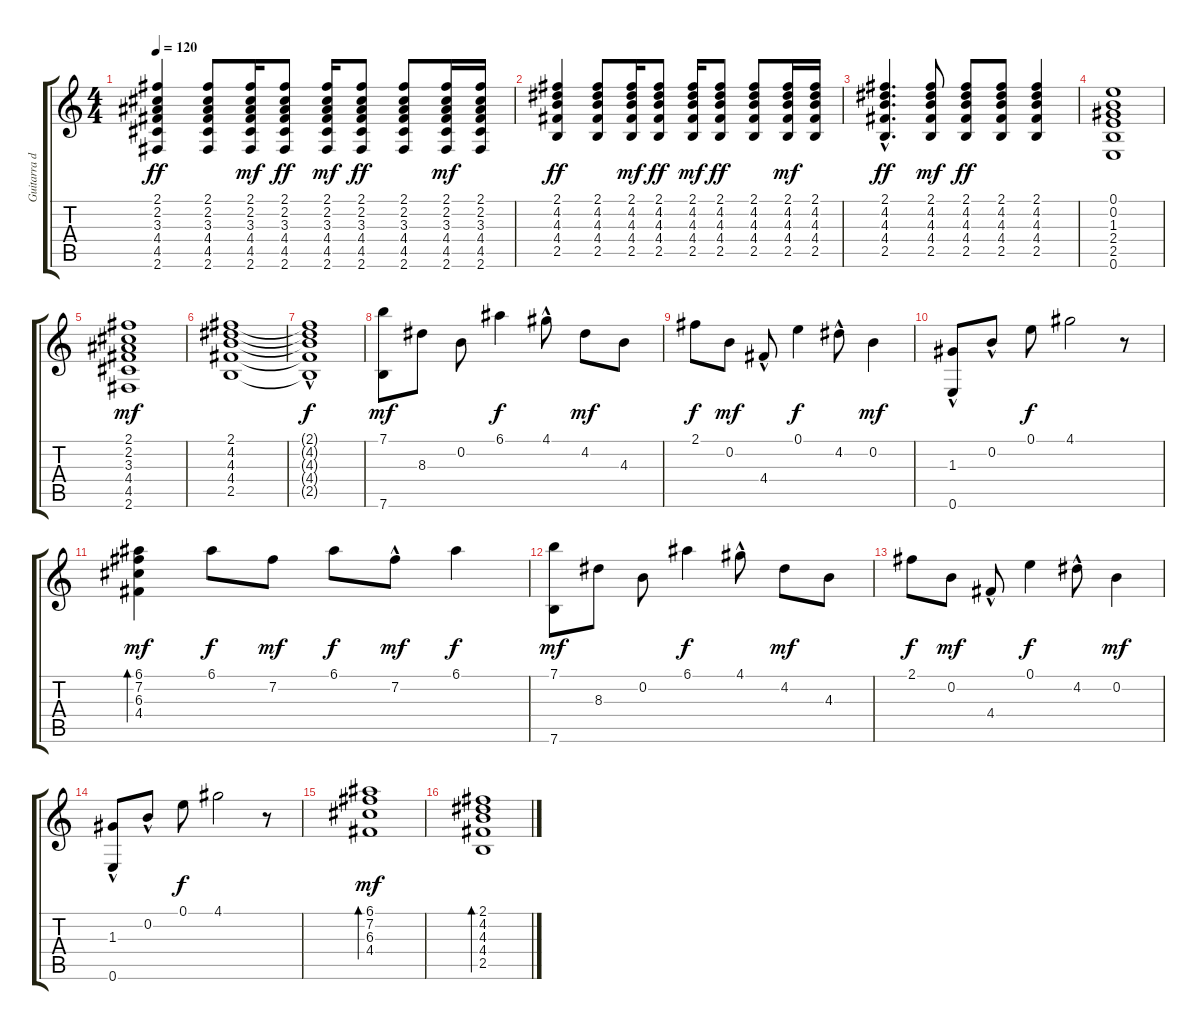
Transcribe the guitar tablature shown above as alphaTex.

\track ("Guitarra de Apoyo" "Guitarra d") {instrument acousticguitarsteel}
\staff {score tabs}
\tuning (E4 B3 G3 D3 A2 E2) {hide}
\ts (4 4)
\tempo 120
\clef g2
\ks c
(2.1 2.2 3.3 4.4 4.5 2.6).4{dy ff} (2.1 2.2 3.3 4.4 4.5 2.6).8 (2.1 2.2 3.3 4.4 4.5 2.6).16{dy mf} (2.1 2.2 3.3 4.4 4.5 2.6).8{dy ff} (2.1 2.2 3.3 4.4 4.5 2.6).16{dy mf} (2.1 2.2 3.3 4.4 4.5 2.6).8{dy ff} (2.1 2.2 3.3 4.4 4.5 2.6).8 (2.1 2.2 3.3 4.4 4.5 2.6).16{dy mf} (2.1 2.2 3.3 4.4 4.5 2.6).16 |
(2.1 4.2 4.3 4.4 2.5).4{dy ff} (2.1 4.2 4.3 4.4 2.5).8 (2.1 4.2 4.3 4.4 2.5).16{dy mf} (2.1 4.2 4.3 4.4 2.5).8{dy ff} (2.1 4.2 4.3 4.4 2.5).16{dy mf} (2.1 4.2 4.3 4.4 2.5).8{dy ff} (2.1 4.2 4.3 4.4 2.5).8 (2.1 4.2 4.3 4.4 2.5).16{dy mf} (2.1 4.2 4.3 4.4 2.5).16 |
(2.1{hac} 4.2{hac} 4.3{hac} 4.4{hac} 2.5{hac}).4{d dy ff} (2.1 4.2 4.3 4.4 2.5).8{dy mf} (2.1 4.2 4.3 4.4 2.5).8{dy ff} (2.1 4.2 4.3 4.4 2.5).8 (2.1 4.2 4.3 4.4 2.5).4 |
(0.1 0.2 1.3 2.4 2.5 0.6).1 |
(2.1 2.2 3.3 4.4 4.5 2.6).1{dy mf} |
(2.1 4.2 4.3 4.4 2.5).1 |
(2.1{hac t} 4.2{t} 4.3{t} 4.4{t} 2.5{t}).1{dy f} |
(7.1 7.6).8{dy mf} 8.3.8 0.2.8 6.1.4{dy f} 4.1{hac}.8 4.2.8{dy mf} 4.3.8 |
2.1.8{dy f} 0.2.8{dy mf} 4.4{hac}.8 0.1.4{dy f} 4.2{hac}.8 0.2.4{dy mf} |
(1.3{hac} 0.6{hac}).8 0.2{hac}.8 0.1.8{dy f} 4.1.2 r.8 |
(6.1 7.2 6.3 4.4).4{bd 240 dy mf} 6.1.8{dy f} 7.2.8{dy mf} 6.1.8{dy f} 7.2{hac}.8{dy mf} 6.1.4{dy f} |
(7.1 7.6).8{dy mf} 8.3.8 0.2.8 6.1.4{dy f} 4.1{hac}.8 4.2.8{dy mf} 4.3.8 |
2.1.8{dy f} 0.2.8{dy mf} 4.4{hac}.8 0.1.4{dy f} 4.2{hac}.8 0.2.4{dy mf} |
(1.3{hac} 0.6{hac}).8 0.2{hac}.8 0.1.8{dy f} 4.1.2 r.8 |
(6.1 7.2 6.3 4.4).1{bd 240 dy mf} |
(2.1 4.2 4.3 4.4 2.5).1{bd 240}
